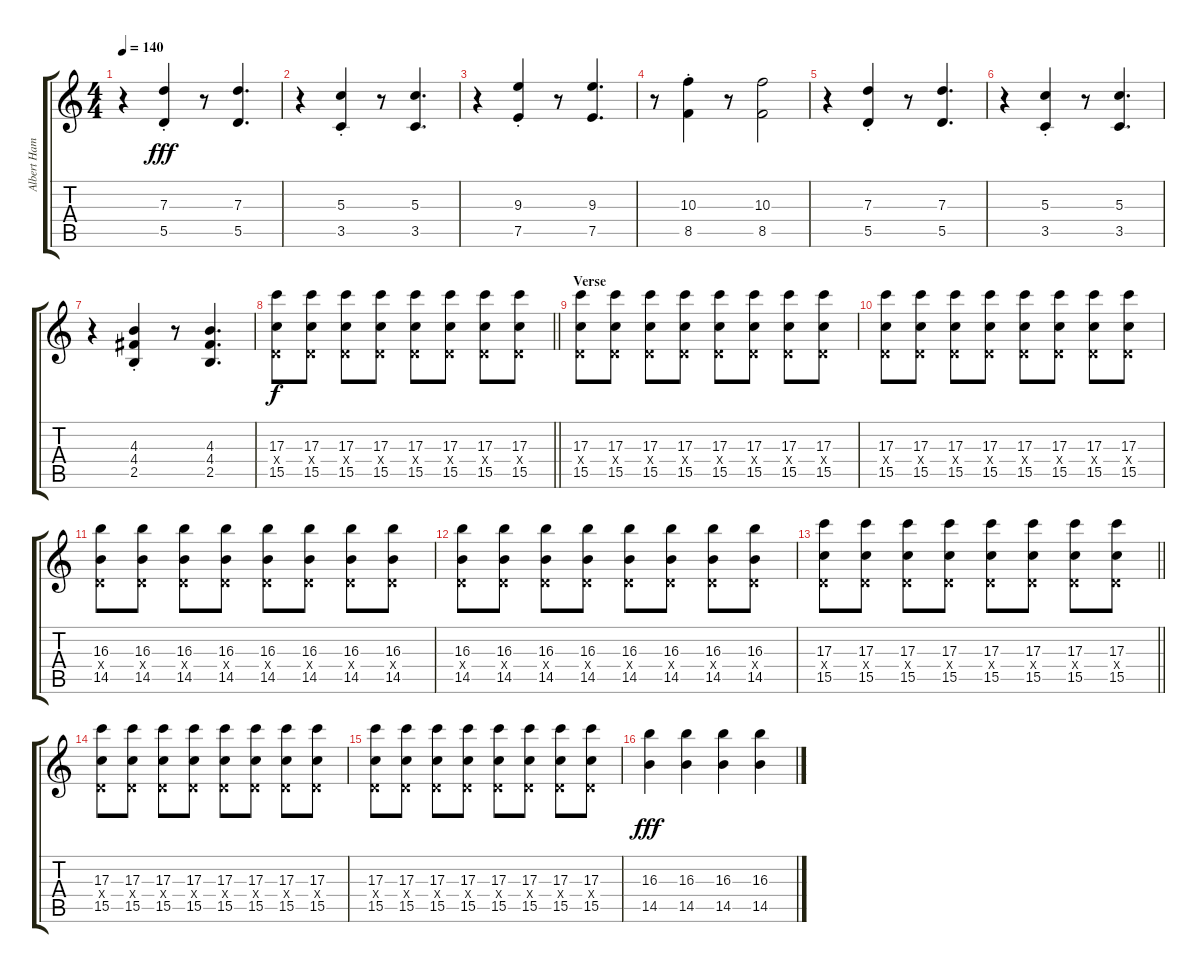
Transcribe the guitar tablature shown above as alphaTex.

\track ("Albert Hammond Jr." "Albert Ham") {instrument overdrivenguitar}
\staff {score tabs}
\tuning (E4 B3 G3 D3 A2 E2) {hide}
\ts (4 4)
\tempo 140
\clef g2
\ks c
r.4{dy fff} (7.3{st} 5.5{st}).4 r.8 (7.3 5.5).4{d} |
r.4 (5.3{st} 3.5{st}).4 r.8 (5.3 3.5).4{d} |
r.4 (9.3{st} 7.5{st}).4 r.8 (9.3 7.5).4{d} |
r.8 (10.3{st} 8.5{st}).4 r.8 (10.3 8.5).2 |
r.4 (7.3{st} 5.5{st}).4 r.8 (7.3 5.5).4{d} |
r.4 (5.3{st} 3.5{st}).4 r.8 (5.3 3.5).4{d} |
r.4 (4.3{st} 4.4 2.5{st}).4 r.8 (4.3 4.4 2.5).4{d} |
\barLineRight lightlight
(17.3 0.4{x} 15.5).8{dy f} (17.3 0.4{x} 15.5).8 (17.3 0.4{x} 15.5).8 (17.3 0.4{x} 15.5).8 (17.3 0.4{x} 15.5).8 (17.3 0.4{x} 15.5).8 (17.3 0.4{x} 15.5).8 (17.3 0.4{x} 15.5).8 |
\section ("" "Verse")
(17.3 0.4{x} 15.5).8 (17.3 0.4{x} 15.5).8 (17.3 0.4{x} 15.5).8 (17.3 0.4{x} 15.5).8 (17.3 0.4{x} 15.5).8 (17.3 0.4{x} 15.5).8 (17.3 0.4{x} 15.5).8 (17.3 0.4{x} 15.5).8 |
(17.3 0.4{x} 15.5).8 (17.3 0.4{x} 15.5).8 (17.3 0.4{x} 15.5).8 (17.3 0.4{x} 15.5).8 (17.3 0.4{x} 15.5).8 (17.3 0.4{x} 15.5).8 (17.3 0.4{x} 15.5).8 (17.3 0.4{x} 15.5).8 |
(16.3 0.4{x} 14.5).8 (16.3 0.4{x} 14.5).8 (16.3 0.4{x} 14.5).8 (16.3 0.4{x} 14.5).8 (16.3 0.4{x} 14.5).8 (16.3 0.4{x} 14.5).8 (16.3 0.4{x} 14.5).8 (16.3 0.4{x} 14.5).8 |
(16.3 0.4{x} 14.5).8 (16.3 0.4{x} 14.5).8 (16.3 0.4{x} 14.5).8 (16.3 0.4{x} 14.5).8 (16.3 0.4{x} 14.5).8 (16.3 0.4{x} 14.5).8 (16.3 0.4{x} 14.5).8 (16.3 0.4{x} 14.5).8 |
\barLineRight lightlight
(17.3 0.4{x} 15.5).8 (17.3 0.4{x} 15.5).8 (17.3 0.4{x} 15.5).8 (17.3 0.4{x} 15.5).8 (17.3 0.4{x} 15.5).8 (17.3 0.4{x} 15.5).8 (17.3 0.4{x} 15.5).8 (17.3 0.4{x} 15.5).8 |
(17.3 0.4{x} 15.5).8 (17.3 0.4{x} 15.5).8 (17.3 0.4{x} 15.5).8 (17.3 0.4{x} 15.5).8 (17.3 0.4{x} 15.5).8 (17.3 0.4{x} 15.5).8 (17.3 0.4{x} 15.5).8 (17.3 0.4{x} 15.5).8 |
(17.3 0.4{x} 15.5).8 (17.3 0.4{x} 15.5).8 (17.3 0.4{x} 15.5).8 (17.3 0.4{x} 15.5).8 (17.3 0.4{x} 15.5).8 (17.3 0.4{x} 15.5).8 (17.3 0.4{x} 15.5).8 (17.3 0.4{x} 15.5).8 |
(16.3 14.5).4{dy fff} (16.3 14.5).4 (16.3 14.5).4 (16.3 14.5).4
